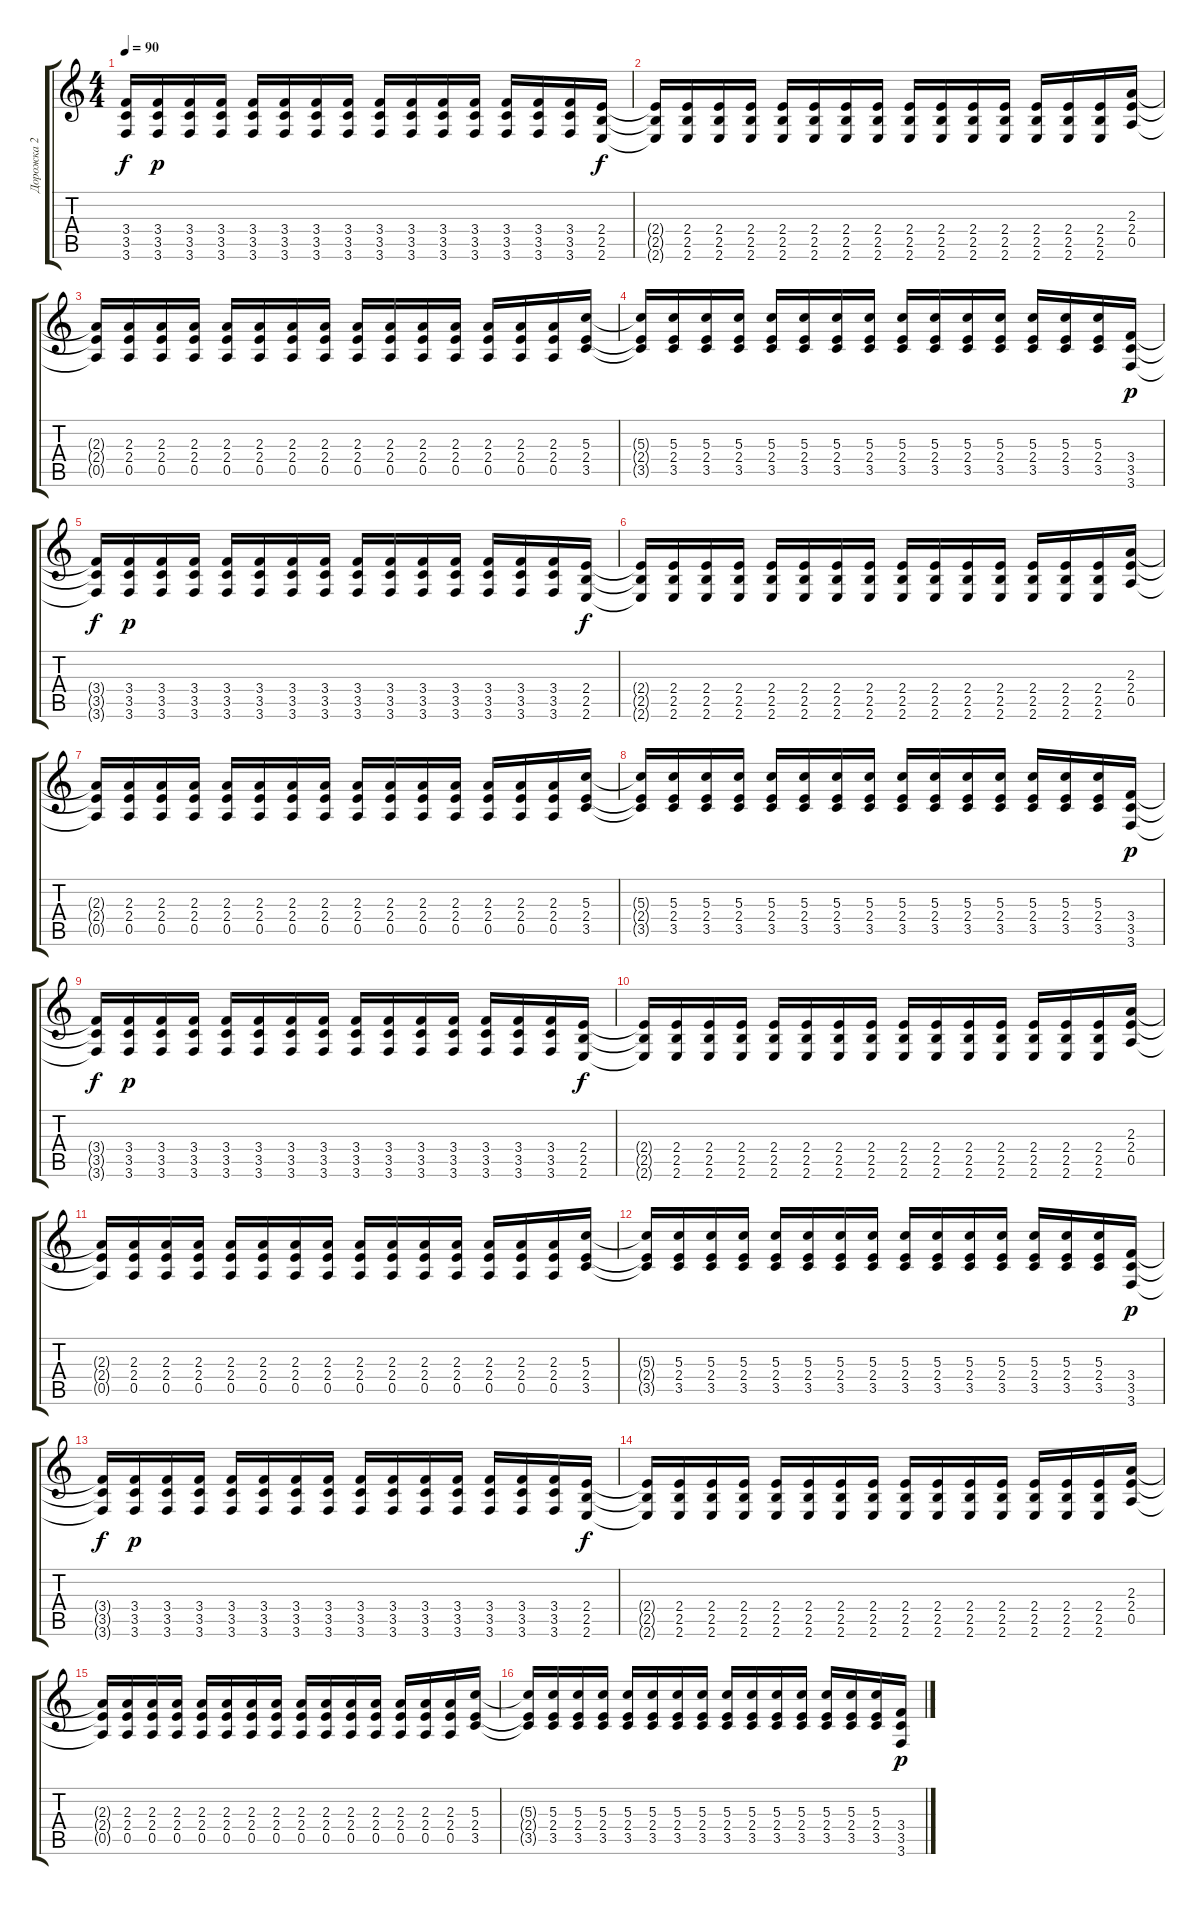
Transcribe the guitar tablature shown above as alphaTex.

\track ("Дорожка 2" "Дорожка 2") {instrument distortionguitar}
\staff {score tabs}
\tuning (E4 B3 G3 D3 A2 D2) {hide}
\ts (4 4)
\tempo 90
\clef g2
\ks c
(3.4{t} 3.5{t} 3.6{t}).16{dy f} (3.4 3.5 3.6).16{dy p} (3.4 3.5 3.6).16 (3.4 3.5 3.6).16 (3.4 3.5 3.6).16 (3.4 3.5 3.6).16 (3.4 3.5 3.6).16 (3.4 3.5 3.6).16 (3.4 3.5 3.6).16 (3.4 3.5 3.6).16 (3.4 3.5 3.6).16 (3.4 3.5 3.6).16 (3.4 3.5 3.6).16 (3.4 3.5 3.6).16 (3.4 3.5 3.6).16 (2.4 2.5 2.6).16{dy f} |
(2.4{t} 2.5{t} 2.6{t}).16 (2.4 2.5 2.6).16 (2.4 2.5 2.6).16 (2.4 2.5 2.6).16 (2.4 2.5 2.6).16 (2.4 2.5 2.6).16 (2.4 2.5 2.6).16 (2.4 2.5 2.6).16 (2.4 2.5 2.6).16 (2.4 2.5 2.6).16 (2.4 2.5 2.6).16 (2.4 2.5 2.6).16 (2.4 2.5 2.6).16 (2.4 2.5 2.6).16 (2.4 2.5 2.6).16 (2.3 2.4 0.5).16 |
(2.3{t} 2.4{t} 0.5{t}).16 (2.3 2.4 0.5).16 (2.3 2.4 0.5).16 (2.3 2.4 0.5).16 (2.3 2.4 0.5).16 (2.3 2.4 0.5).16 (2.3 2.4 0.5).16 (2.3 2.4 0.5).16 (2.3 2.4 0.5).16 (2.3 2.4 0.5).16 (2.3 2.4 0.5).16 (2.3 2.4 0.5).16 (2.3 2.4 0.5).16 (2.3 2.4 0.5).16 (2.3 2.4 0.5).16 (5.3 2.4 3.5).16 |
(5.3{t} 2.4{t} 3.5{t}).16 (5.3 2.4 3.5).16 (5.3 2.4 3.5).16 (5.3 2.4 3.5).16 (5.3 2.4 3.5).16 (5.3 2.4 3.5).16 (5.3 2.4 3.5).16 (5.3 2.4 3.5).16 (5.3 2.4 3.5).16 (5.3 2.4 3.5).16 (5.3 2.4 3.5).16 (5.3 2.4 3.5).16 (5.3 2.4 3.5).16 (5.3 2.4 3.5).16 (5.3 2.4 3.5).16 (3.4 3.5 3.6).16{dy p} |
(3.4{t} 3.5{t} 3.6{t}).16{dy f} (3.4 3.5 3.6).16{dy p} (3.4 3.5 3.6).16 (3.4 3.5 3.6).16 (3.4 3.5 3.6).16 (3.4 3.5 3.6).16 (3.4 3.5 3.6).16 (3.4 3.5 3.6).16 (3.4 3.5 3.6).16 (3.4 3.5 3.6).16 (3.4 3.5 3.6).16 (3.4 3.5 3.6).16 (3.4 3.5 3.6).16 (3.4 3.5 3.6).16 (3.4 3.5 3.6).16 (2.4 2.5 2.6).16{dy f} |
(2.4{t} 2.5{t} 2.6{t}).16 (2.4 2.5 2.6).16 (2.4 2.5 2.6).16 (2.4 2.5 2.6).16 (2.4 2.5 2.6).16 (2.4 2.5 2.6).16 (2.4 2.5 2.6).16 (2.4 2.5 2.6).16 (2.4 2.5 2.6).16 (2.4 2.5 2.6).16 (2.4 2.5 2.6).16 (2.4 2.5 2.6).16 (2.4 2.5 2.6).16 (2.4 2.5 2.6).16 (2.4 2.5 2.6).16 (2.3 2.4 0.5).16 |
(2.3{t} 2.4{t} 0.5{t}).16 (2.3 2.4 0.5).16 (2.3 2.4 0.5).16 (2.3 2.4 0.5).16 (2.3 2.4 0.5).16 (2.3 2.4 0.5).16 (2.3 2.4 0.5).16 (2.3 2.4 0.5).16 (2.3 2.4 0.5).16 (2.3 2.4 0.5).16 (2.3 2.4 0.5).16 (2.3 2.4 0.5).16 (2.3 2.4 0.5).16 (2.3 2.4 0.5).16 (2.3 2.4 0.5).16 (5.3 2.4 3.5).16 |
(5.3{t} 2.4{t} 3.5{t}).16 (5.3 2.4 3.5).16 (5.3 2.4 3.5).16 (5.3 2.4 3.5).16 (5.3 2.4 3.5).16 (5.3 2.4 3.5).16 (5.3 2.4 3.5).16 (5.3 2.4 3.5).16 (5.3 2.4 3.5).16 (5.3 2.4 3.5).16 (5.3 2.4 3.5).16 (5.3 2.4 3.5).16 (5.3 2.4 3.5).16 (5.3 2.4 3.5).16 (5.3 2.4 3.5).16 (3.4 3.5 3.6).16{dy p} |
(3.4{t} 3.5{t} 3.6{t}).16{dy f} (3.4 3.5 3.6).16{dy p} (3.4 3.5 3.6).16 (3.4 3.5 3.6).16 (3.4 3.5 3.6).16 (3.4 3.5 3.6).16 (3.4 3.5 3.6).16 (3.4 3.5 3.6).16 (3.4 3.5 3.6).16 (3.4 3.5 3.6).16 (3.4 3.5 3.6).16 (3.4 3.5 3.6).16 (3.4 3.5 3.6).16 (3.4 3.5 3.6).16 (3.4 3.5 3.6).16 (2.4 2.5 2.6).16{dy f} |
(2.4{t} 2.5{t} 2.6{t}).16 (2.4 2.5 2.6).16 (2.4 2.5 2.6).16 (2.4 2.5 2.6).16 (2.4 2.5 2.6).16 (2.4 2.5 2.6).16 (2.4 2.5 2.6).16 (2.4 2.5 2.6).16 (2.4 2.5 2.6).16 (2.4 2.5 2.6).16 (2.4 2.5 2.6).16 (2.4 2.5 2.6).16 (2.4 2.5 2.6).16 (2.4 2.5 2.6).16 (2.4 2.5 2.6).16 (2.3 2.4 0.5).16 |
(2.3{t} 2.4{t} 0.5{t}).16 (2.3 2.4 0.5).16 (2.3 2.4 0.5).16 (2.3 2.4 0.5).16 (2.3 2.4 0.5).16 (2.3 2.4 0.5).16 (2.3 2.4 0.5).16 (2.3 2.4 0.5).16 (2.3 2.4 0.5).16 (2.3 2.4 0.5).16 (2.3 2.4 0.5).16 (2.3 2.4 0.5).16 (2.3 2.4 0.5).16 (2.3 2.4 0.5).16 (2.3 2.4 0.5).16 (5.3 2.4 3.5).16 |
(5.3{t} 2.4{t} 3.5{t}).16 (5.3 2.4 3.5).16 (5.3 2.4 3.5).16 (5.3 2.4 3.5).16 (5.3 2.4 3.5).16 (5.3 2.4 3.5).16 (5.3 2.4 3.5).16 (5.3 2.4 3.5).16 (5.3 2.4 3.5).16 (5.3 2.4 3.5).16 (5.3 2.4 3.5).16 (5.3 2.4 3.5).16 (5.3 2.4 3.5).16 (5.3 2.4 3.5).16 (5.3 2.4 3.5).16 (3.4 3.5 3.6).16{dy p} |
(3.4{t} 3.5{t} 3.6{t}).16{dy f} (3.4 3.5 3.6).16{dy p} (3.4 3.5 3.6).16 (3.4 3.5 3.6).16 (3.4 3.5 3.6).16 (3.4 3.5 3.6).16 (3.4 3.5 3.6).16 (3.4 3.5 3.6).16 (3.4 3.5 3.6).16 (3.4 3.5 3.6).16 (3.4 3.5 3.6).16 (3.4 3.5 3.6).16 (3.4 3.5 3.6).16 (3.4 3.5 3.6).16 (3.4 3.5 3.6).16 (2.4 2.5 2.6).16{dy f} |
(2.4{t} 2.5{t} 2.6{t}).16 (2.4 2.5 2.6).16 (2.4 2.5 2.6).16 (2.4 2.5 2.6).16 (2.4 2.5 2.6).16 (2.4 2.5 2.6).16 (2.4 2.5 2.6).16 (2.4 2.5 2.6).16 (2.4 2.5 2.6).16 (2.4 2.5 2.6).16 (2.4 2.5 2.6).16 (2.4 2.5 2.6).16 (2.4 2.5 2.6).16 (2.4 2.5 2.6).16 (2.4 2.5 2.6).16 (2.3 2.4 0.5).16 |
(2.3{t} 2.4{t} 0.5{t}).16 (2.3 2.4 0.5).16 (2.3 2.4 0.5).16 (2.3 2.4 0.5).16 (2.3 2.4 0.5).16 (2.3 2.4 0.5).16 (2.3 2.4 0.5).16 (2.3 2.4 0.5).16 (2.3 2.4 0.5).16 (2.3 2.4 0.5).16 (2.3 2.4 0.5).16 (2.3 2.4 0.5).16 (2.3 2.4 0.5).16 (2.3 2.4 0.5).16 (2.3 2.4 0.5).16 (5.3 2.4 3.5).16 |
(5.3{t} 2.4{t} 3.5{t}).16 (5.3 2.4 3.5).16 (5.3 2.4 3.5).16 (5.3 2.4 3.5).16 (5.3 2.4 3.5).16 (5.3 2.4 3.5).16 (5.3 2.4 3.5).16 (5.3 2.4 3.5).16 (5.3 2.4 3.5).16 (5.3 2.4 3.5).16 (5.3 2.4 3.5).16 (5.3 2.4 3.5).16 (5.3 2.4 3.5).16 (5.3 2.4 3.5).16 (5.3 2.4 3.5).16 (3.4 3.5 3.6).16{dy p}
